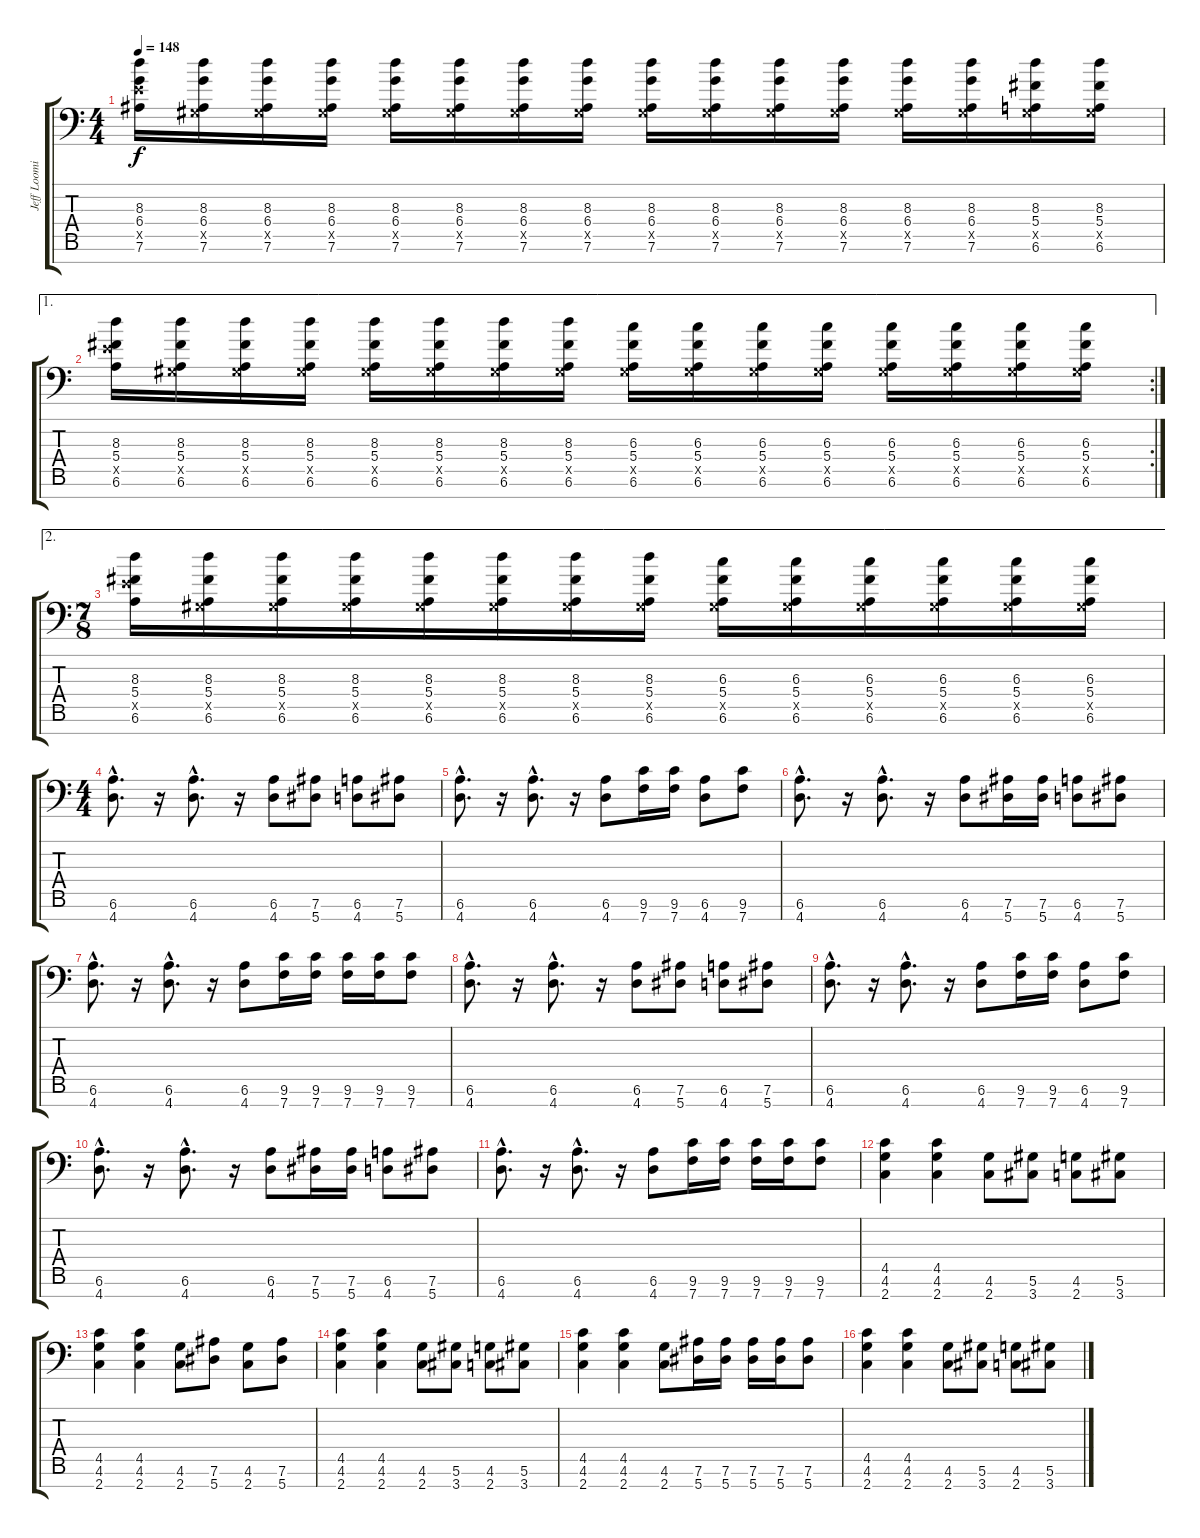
\track ("Jeff Loomis" "Jeff Loomi") {instrument distortionguitar}
\staff {score tabs}
\tuning (Eb4 Bb3 Gb3 Db3 Ab2 Eb2 Bb1) {hide}
\ts (4 4)
\tempo 148
\clef f4
\ks c
(8.3 6.4 8.5{x} 7.6).16{dy f} (8.3 6.4 0.5{x} 7.6).16 (8.3 6.4 0.5{x} 7.6).16 (8.3 6.4 0.5{x} 7.6).16 (8.3 6.4 0.5{x} 7.6).16 (8.3 6.4 0.5{x} 7.6).16 (8.3 6.4 0.5{x} 7.6).16 (8.3 6.4 0.5{x} 7.6).16 (8.3 6.4 0.5{x} 7.6).16 (8.3 6.4 0.5{x} 7.6).16 (8.3 6.4 0.5{x} 7.6).16 (8.3 6.4 0.5{x} 7.6).16 (8.3 6.4 0.5{x} 7.6).16 (8.3 6.4 0.5{x} 7.6).16 (8.3 5.4 0.5{x} 6.6).16 (8.3 5.4 0.5{x} 6.6).16 |
\ae 1
\rc 2
(8.3 5.4 8.5{x} 6.6).16 (8.3 5.4 0.5{x} 6.6).16 (8.3 5.4 0.5{x} 6.6).16 (8.3 5.4 0.5{x} 6.6).16 (8.3 5.4 0.5{x} 6.6).16 (8.3 5.4 0.5{x} 6.6).16 (8.3 5.4 0.5{x} 6.6).16 (8.3 5.4 0.5{x} 6.6).16 (6.3 5.4 0.5{x} 6.6).16 (6.3 5.4 0.5{x} 6.6).16 (6.3 5.4 0.5{x} 6.6).16 (6.3 5.4 0.5{x} 6.6).16 (6.3 5.4 0.5{x} 6.6).16 (6.3 5.4 0.5{x} 6.6).16 (6.3 5.4 0.5{x} 6.6).16 (6.3 5.4 0.5{x} 6.6).16 |
\ae 2
\ts (7 8)
(8.3 5.4 8.5{x} 6.6).16 (8.3 5.4 0.5{x} 6.6).16 (8.3 5.4 0.5{x} 6.6).16 (8.3 5.4 0.5{x} 6.6).16 (8.3 5.4 0.5{x} 6.6).16 (8.3 5.4 0.5{x} 6.6).16 (8.3 5.4 0.5{x} 6.6).16 (8.3 5.4 0.5{x} 6.6).16 (6.3 5.4 0.5{x} 6.6).16 (6.3 5.4 0.5{x} 6.6).16 (6.3 5.4 0.5{x} 6.6).16 (6.3 5.4 0.5{x} 6.6).16 (6.3 5.4 0.5{x} 6.6).16 (6.3 5.4 0.5{x} 6.6).16 |
\ts (4 4)
(6.6{hac} 4.7{hac}).8{d} r.16 (6.6{hac} 4.7{hac}).8{d} r.16 (6.6 4.7).8 (7.6 5.7).8 (6.6 4.7).8 (7.6 5.7).8 |
(6.6{hac} 4.7{hac}).8{d} r.16 (6.6{hac} 4.7{hac}).8{d} r.16 (6.6 4.7).8 (9.6 7.7).16 (9.6 7.7).16 (6.6 4.7).8 (9.6 7.7).8 |
(6.6{hac} 4.7{hac}).8{d} r.16 (6.6{hac} 4.7{hac}).8{d} r.16 (6.6 4.7).8 (7.6 5.7).16 (7.6 5.7).16 (6.6 4.7).8 (7.6 5.7).8 |
(6.6{hac} 4.7{hac}).8{d} r.16 (6.6{hac} 4.7{hac}).8{d} r.16 (6.6 4.7).8 (9.6 7.7).16 (9.6 7.7).16 (9.6 7.7).16 (9.6 7.7).16 (9.6 7.7).8 |
(6.6{hac} 4.7{hac}).8{d} r.16 (6.6{hac} 4.7{hac}).8{d} r.16 (6.6 4.7).8 (7.6 5.7).8 (6.6 4.7).8 (7.6 5.7).8 |
(6.6{hac} 4.7{hac}).8{d} r.16 (6.6{hac} 4.7{hac}).8{d} r.16 (6.6 4.7).8 (9.6 7.7).16 (9.6 7.7).16 (6.6 4.7).8 (9.6 7.7).8 |
(6.6{hac} 4.7{hac}).8{d} r.16 (6.6{hac} 4.7{hac}).8{d} r.16 (6.6 4.7).8 (7.6 5.7).16 (7.6 5.7).16 (6.6 4.7).8 (7.6 5.7).8 |
(6.6{hac} 4.7{hac}).8{d} r.16 (6.6{hac} 4.7{hac}).8{d} r.16 (6.6 4.7).8 (9.6 7.7).16 (9.6 7.7).16 (9.6 7.7).16 (9.6 7.7).16 (9.6 7.7).8 |
(4.5 4.6 2.7).4 (4.5 4.6 2.7).4 (4.6 2.7).8 (5.6 3.7).8 (4.6 2.7).8 (5.6 3.7).8 |
(4.5 4.6 2.7).4 (4.5 4.6 2.7).4 (4.6 2.7).8 (7.6 5.7).8 (4.6 2.7).8 (7.6 5.7).8 |
(4.5 4.6 2.7).4 (4.5 4.6 2.7).4 (4.6 2.7).8 (5.6 3.7).8 (4.6 2.7).8 (5.6 3.7).8 |
(4.5 4.6 2.7).4 (4.5 4.6 2.7).4 (4.6 2.7).8 (7.6 5.7).16 (7.6 5.7).16 (7.6 5.7).16 (7.6 5.7).16 (7.6 5.7).8 |
(4.5 4.6 2.7).4 (4.5 4.6 2.7).4 (4.6 2.7).8 (5.6 3.7).8 (4.6 2.7).8 (5.6 3.7).8
